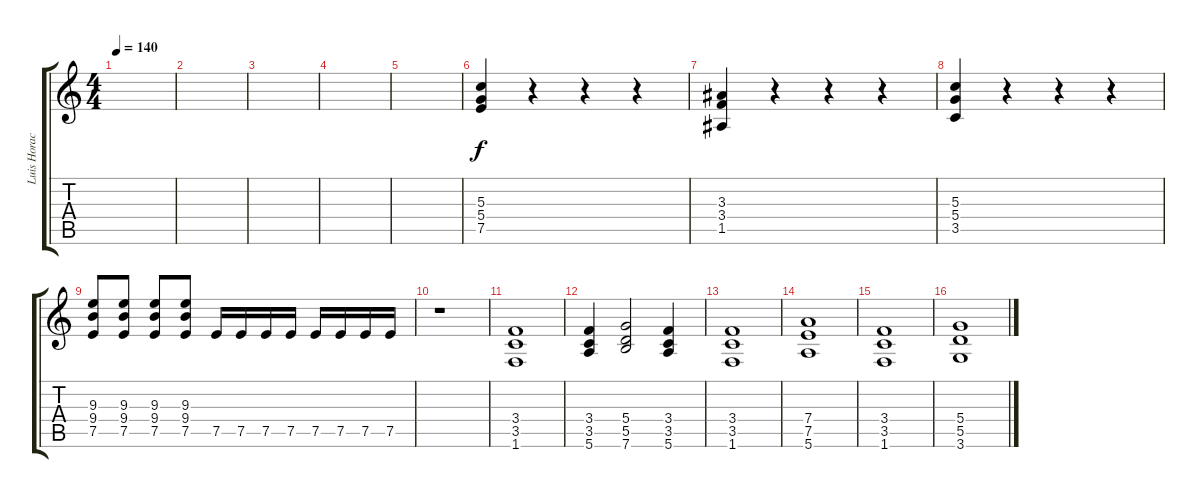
\track ("Luis Horacio rhytm" "Luis Horac") {instrument distortionguitar}
\staff {score tabs}
\tuning (E4 B3 G3 D3 A2 E2) {hide}
\ts (4 4)
\tempo 140
\clef g2
\ks c
|
|
|
|
|
(5.3 5.4 7.5).4 r.4 r.4 r.4 |
(3.3 3.4 1.5).4 r.4 r.4 r.4 |
(5.3 5.4 3.5).4 r.4 r.4 r.4 |
(9.3 9.4 7.5).8 (9.3 9.4 7.5).8 (9.3 9.4 7.5).8 (9.3 9.4 7.5).8 7.5.16 7.5.16 7.5.16 7.5.16 7.5.16 7.5.16 7.5.16 7.5.16 |
r.1 |
(3.4 3.5 1.6).1 |
(3.4 3.5 5.6).4 (5.4 5.5 7.6).2 (3.4 3.5 5.6).4 |
(3.4 3.5 1.6).1 |
(7.4 7.5 5.6).1 |
(3.4 3.5 1.6).1 |
(5.4 5.5 3.6).1
